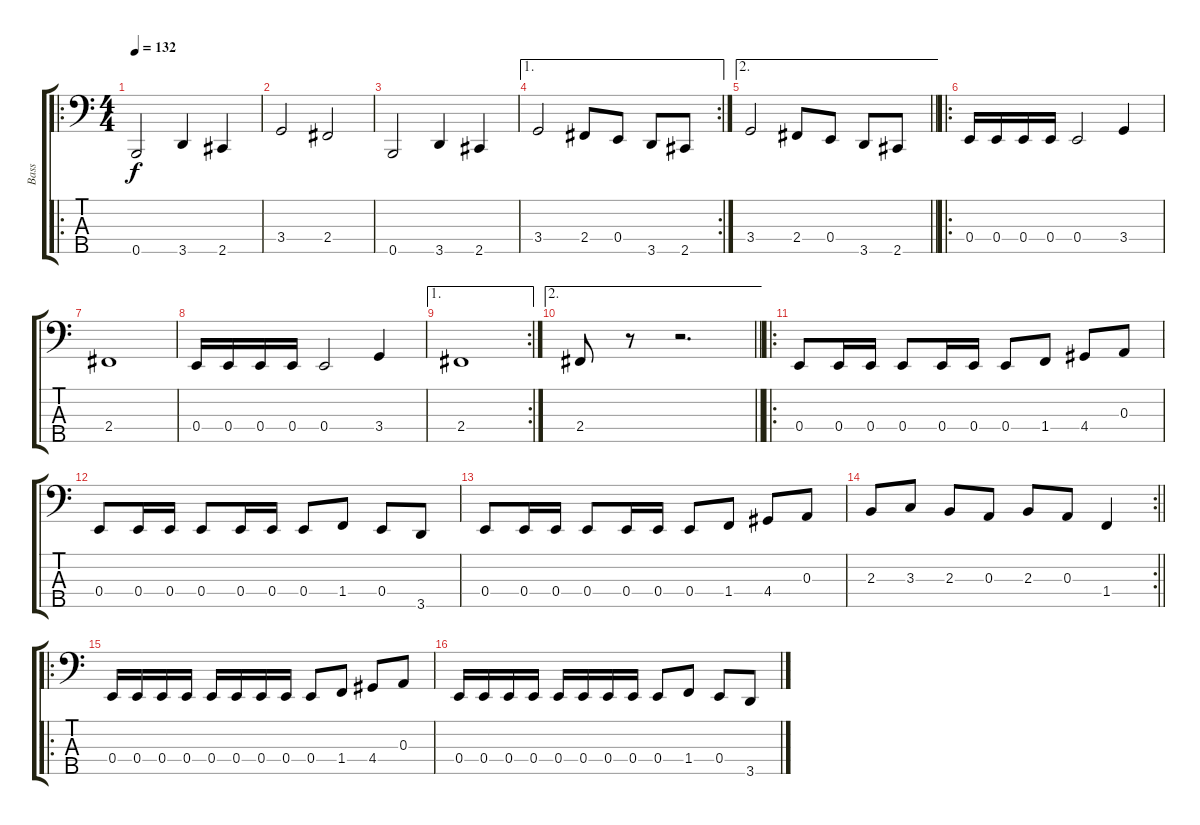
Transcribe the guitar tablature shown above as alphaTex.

\track ("Bass" "Bass") {instrument electricbassfinger}
\staff {score tabs}
\tuning (G2 D2 A1 E1 B0) {hide}
\ro
\ts (4 4)
\section ("" "")
\tempo 132
\clef f4
\ks c
0.5.2{dy f instrument electricbassfinger} 3.5.4 2.5.4 |
3.4.2 2.4.2 |
0.5.2 3.5.4 2.5.4 |
\ae 1
\rc 2
3.4.2 2.4.8 0.4.8 3.5.8 2.5.8 |
\ae 2
\barLineRight lightlight
3.4.2 2.4.8 0.4.8 3.5.8 2.5.8 |
\ro
\section ("" "")
0.4.16 0.4.16 0.4.16 0.4.16 0.4.2 3.4.4 |
2.4.1 |
0.4.16 0.4.16 0.4.16 0.4.16 0.4.2 3.4.4 |
\ae 1
\rc 2
2.4.1 |
\ae 2
\barLineRight lightlight
2.4.8 r.8 r.2{d} |
\ro
\section ("" "")
0.4.8 0.4.16 0.4.16 0.4.8 0.4.16 0.4.16 0.4.8 1.4.8 4.4.8 0.3.8 |
0.4.8 0.4.16 0.4.16 0.4.8 0.4.16 0.4.16 0.4.8 1.4.8 0.4.8 3.5.8 |
0.4.8 0.4.16 0.4.16 0.4.8 0.4.16 0.4.16 0.4.8 1.4.8 4.4.8 0.3.8 |
\rc 2
\barLineRight lightlight
2.3.8 3.3.8 2.3.8 0.3.8 2.3.8 0.3.8 1.4.4 |
\ro
\section ("" "")
0.4.16 0.4.16 0.4.16 0.4.16 0.4.16 0.4.16 0.4.16 0.4.16 0.4.8 1.4.8 4.4.8 0.3.8 |
0.4.16 0.4.16 0.4.16 0.4.16 0.4.16 0.4.16 0.4.16 0.4.16 0.4.8 1.4.8 0.4.8 3.5.8
